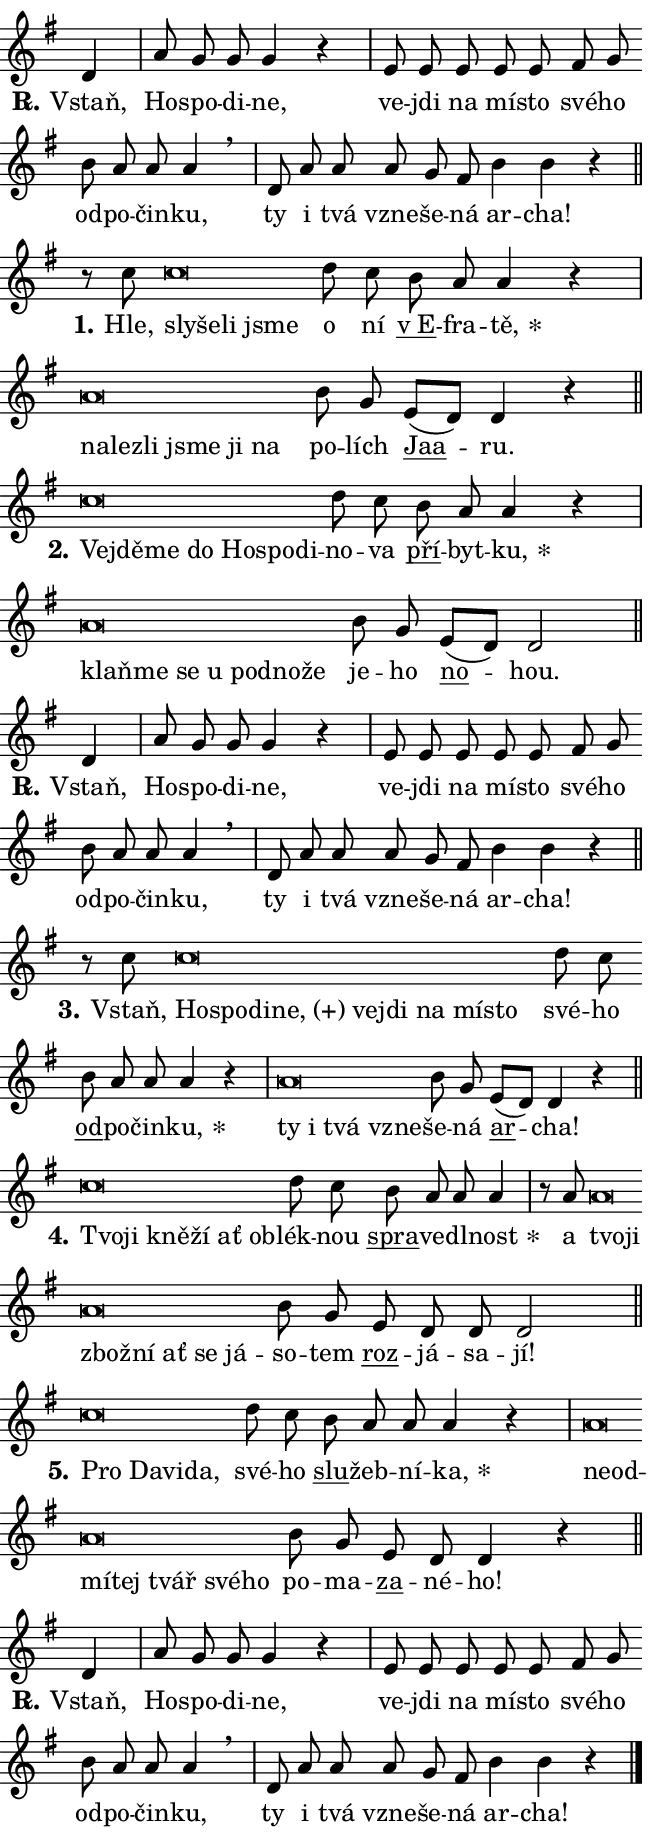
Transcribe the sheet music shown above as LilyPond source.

\version "2.24.0"
\header { tagline = "" }
\paper {
  indent = 0\cm
  top-margin = 0\cm
  right-margin = 0.13\cm % to fit lyric hyphens
  bottom-margin = 0\cm
  left-margin = 0\cm
  paper-width = 11\cm
  page-breaking = #ly:one-page-breaking
  system-system-spacing.basic-distance = #11
  score-system-spacing.basic-distance = #11
  ragged-last = ##f
}


%% Author: Thomas Morley
%% https://lists.gnu.org/archive/html/lilypond-user/2020-05/msg00002.html
#(define (line-position grob)
"Returns position of @var[grob} in current system:
   @code{'start}, if at first time-step
   @code{'end}, if at last time-step
   @code{'middle} otherwise
"
  (let* ((col (ly:item-get-column grob))
         (ln (ly:grob-object col 'left-neighbor))
         (rn (ly:grob-object col 'right-neighbor))
         (col-to-check-left (if (ly:grob? ln) ln col))
         (col-to-check-right (if (ly:grob? rn) rn col))
         (break-dir-left
           (and
             (ly:grob-property col-to-check-left 'non-musical #f)
             (ly:item-break-dir col-to-check-left)))
         (break-dir-right
           (and
             (ly:grob-property col-to-check-right 'non-musical #f)
             (ly:item-break-dir col-to-check-right))))
        (cond ((eqv? 1 break-dir-left) 'start)
              ((eqv? -1 break-dir-right) 'end)
              (else 'middle))))

#(define (tranparent-at-line-position vctor)
  (lambda (grob)
  "Relying on @code{line-position} select the relevant enry from @var{vctor}.
Used to determine transparency,"
    (case (line-position grob)
      ((end) (not (vector-ref vctor 0)))
      ((middle) (not (vector-ref vctor 1)))
      ((start) (not (vector-ref vctor 2))))))

noteHeadBreakVisibility =
#(define-music-function (break-visibility)(vector?)
"Makes @code{NoteHead}s transparent relying on @var{break-visibility}"
#{
  \override NoteHead.transparent =
    #(tranparent-at-line-position break-visibility)
#})

#(define delete-ledgers-for-transparent-note-heads
  (lambda (grob)
    "Reads whether a @code{NoteHead} is transparent.
If so this @code{NoteHead} is removed from @code{'note-heads} from
@var{grob}, which is supposed to be @code{LedgerLineSpanner}.
As a result ledgers are not printed for this @code{NoteHead}"
    (let* ((nhds-array (ly:grob-object grob 'note-heads))
           (nhds-list
             (if (ly:grob-array? nhds-array)
                 (ly:grob-array->list nhds-array)
                 '()))
           ;; Relies on the transparent-property being done before
           ;; Staff.LedgerLineSpanner.after-line-breaking is executed.
           ;; This is fragile ...
           (to-keep
             (remove
               (lambda (nhd)
                 (ly:grob-property nhd 'transparent #f))
               nhds-list)))
      ;; TODO find a better method to iterate over grob-arrays, similiar
      ;; to filter/remove etc for lists
      ;; For now rebuilt from scratch
      (set! (ly:grob-object grob 'note-heads)  '())
      (for-each
        (lambda (nhd)
          (ly:pointer-group-interface::add-grob grob 'note-heads nhd))
        to-keep))))

squashNotes = {
  \override NoteHead.X-extent = #'(-0.2 . 0.2)
  \override NoteHead.Y-extent = #'(-0.75 . 0)
  \override NoteHead.stencil =
    #(lambda (grob)
       (let ((pos (ly:grob-property grob 'staff-position)))
         (begin
           (if (< pos -7) (display "ERROR: Lower brevis then expected\n") (display ""))
           (if (<= pos -6) ly:text-interface::print ly:note-head::print))))
}
unSquashNotes = {
  \revert NoteHead.X-extent
  \revert NoteHead.Y-extent
  \revert NoteHead.stencil
}

hideNotes = \noteHeadBreakVisibility #begin-of-line-visible
unHideNotes = \noteHeadBreakVisibility #all-visible

% work-around for resetting accidentals
% https://lilypond.org/doc/v2.23/Documentation/notation/displaying-rhythms#unmetered-music
cadenzaMeasure = {
  \cadenzaOff
  \partial 1024 s1024
  \cadenzaOn
}

#(define-markup-command (accent layout props text) (markup?)
  "Underline accented syllable"
  (interpret-markup layout props
    #{\markup \override #'(offset . 4.3) \underline { #text }#}))

responsum = \markup \concat {
  "R" \hspace #-1.05 \path #0.1 #'((moveto 0 0.07) (lineto 0.9 0.8)) \hspace #0.05 "."
}

spaceSize = #0.6828661417322834 % exact space size for TeX Gyre Schola

\layout {
  \context {
    \Staff
    \remove "Time_signature_engraver"
    \override LedgerLineSpanner.after-line-breaking = #delete-ledgers-for-transparent-note-heads
  }
  \context {
    \Lyrics {
      \override LyricSpace.minimum-distance = \spaceSize
      \override LyricText.font-name = #"TeX Gyre Schola"
      \override LyricText.font-size = 1
      \override StanzaNumber.font-name = #"TeX Gyre Schola Bold"
      \override StanzaNumber.font-size = 1
    }
  }
  \context {
    \Score 
    \override NoteHead.text =
      #(lambda (grob) 
        (let ((pos (ly:grob-property grob 'staff-position)))
          #{\markup {
            \combine
              \halign #-0.55 \raise #(if (= pos -6) 0 0.5) \override #'(thickness . 2) \draw-line #'(3.2 . 0)
              \musicglyph "noteheads.sM1"
          }#}))
  }
}

% magnetic-lyrics.ily
%
%   written by
%     Jean Abou Samra <jean@abou-samra.fr>
%     Werner Lemberg <wl@gnu.org>
%
%   adapted by
%     Jiri Hon <jiri.hon@gmail.com>
%
% Version 2022-Apr-15

% https://www.mail-archive.com/lilypond-user@gnu.org/msg149350.html

#(define (Left_hyphen_pointer_engraver context)
   "Collect syllable-hyphen-syllable occurrences in lyrics and store
them in properties.  This engraver only looks to the left.  For
example, if the lyrics input is @code{foo -- bar}, it does the
following.

@itemize @bullet
@item
Set the @code{text} property of the @code{LyricHyphen} grob between
@q{foo} and @q{bar} to @code{foo}.

@item
Set the @code{left-hyphen} property of the @code{LyricText} grob with
text @q{foo} to the @code{LyricHyphen} grob between @q{foo} and
@q{bar}.
@end itemize

Use this auxiliary engraver in combination with the
@code{lyric-@/text::@/apply-@/magnetic-@/offset!} hook."
   (let ((hyphen #f)
         (text #f))
     (make-engraver
      (acknowledgers
       ((lyric-syllable-interface engraver grob source-engraver)
        (set! text grob)))
      (end-acknowledgers
       ((lyric-hyphen-interface engraver grob source-engraver)
        ;(when (not (grob::has-interface grob 'lyric-space-interface))
          (set! hyphen grob)));)
      ((stop-translation-timestep engraver)
       (when (and text hyphen)
         (ly:grob-set-object! text 'left-hyphen hyphen))
       (set! text #f)
       (set! hyphen #f)))))

#(define (lyric-text::apply-magnetic-offset! grob)
   "If the space between two syllables is less than the value in
property @code{LyricText@/.details@/.squash-threshold}, move the right
syllable to the left so that it gets concatenated with the left
syllable.

Use this function as a hook for
@code{LyricText@/.after-@/line-@/breaking} if the
@code{Left_@/hyphen_@/pointer_@/engraver} is active."
   (let ((hyphen (ly:grob-object grob 'left-hyphen #f)))
     (when hyphen
       (let ((left-text (ly:spanner-bound hyphen LEFT)))
         (when (grob::has-interface left-text 'lyric-syllable-interface)
           (let* ((common (ly:grob-common-refpoint grob left-text X))
                  (this-x-ext (ly:grob-extent grob common X))
                  (left-x-ext
                   (begin
                     ;; Trigger magnetism for left-text.
                     (ly:grob-property left-text 'after-line-breaking)
                     (ly:grob-extent left-text common X)))
                  ;; `delta` is the gap width between two syllables.
                  (delta (- (interval-start this-x-ext)
                            (interval-end left-x-ext)))
                  (details (ly:grob-property grob 'details))
                  (threshold (assoc-get 'squash-threshold details 0.2)))
             (when (< delta threshold)
               (let* (;; We have to manipulate the input text so that
                      ;; ligatures crossing syllable boundaries are not
                      ;; disabled.  For languages based on the Latin
                      ;; script this is essentially a beautification.
                      ;; However, for non-Western scripts it can be a
                      ;; necessity.
                      (lt (ly:grob-property left-text 'text))
                      (rt (ly:grob-property grob 'text))
                      (is-space (grob::has-interface hyphen 'lyric-space-interface))
                      (space (if is-space " " ""))
                      (extra-delta (if is-space spaceSize 0))
                      ;; Append new syllable.
                      (ltrt-space (if (and (string? lt) (string? rt))
                                (string-append lt space rt)
                                (make-concat-markup (list lt space rt))))
                      ;; Right-align `ltrt` to the right side.
                      (ltrt-space-markup (grob-interpret-markup
                               grob
                               (make-translate-markup
                                (cons (interval-length this-x-ext) 0)
                                (make-right-align-markup ltrt-space)))))
                 (begin
                   ;; Don't print `left-text`.
                   (ly:grob-set-property! left-text 'stencil #f)
                   ;; Set text and stencil (which holds all collected
                   ;; syllables so far) and shift it to the left.
                   (ly:grob-set-property! grob 'text ltrt-space)
                   (ly:grob-set-property! grob 'stencil ltrt-space-markup)
                   (ly:grob-translate-axis! grob (- (- delta extra-delta)) X))))))))))


#(define (lyric-hyphen::displace-bounds-first grob)
   ;; Make very sure this callback isn't triggered too early.
   (let ((left (ly:spanner-bound grob LEFT))
         (right (ly:spanner-bound grob RIGHT)))
     (ly:grob-property left 'after-line-breaking)
     (ly:grob-property right 'after-line-breaking)
     (ly:lyric-hyphen::print grob)))

squashThreshold = #0.4

\layout {
  \context {
    \Lyrics
    \consists #Left_hyphen_pointer_engraver
    \override LyricText.after-line-breaking =
      #lyric-text::apply-magnetic-offset!
    \override LyricHyphen.stencil = #lyric-hyphen::displace-bounds-first
    \override LyricText.details.squash-threshold = \squashThreshold
    \override LyricHyphen.minimum-distance = 0
    \override LyricHyphen.minimum-length = \squashThreshold
  }
}

squashText = \override LyricText.details.squash-threshold = 9999
unSquashText = \override LyricText.details.squash-threshold = \squashThreshold

leftText = \override LyricText.self-alignment-X = #LEFT
unLeftText = \revert LyricText.self-alignment-X

starOffset = #(lambda (grob) 
                (let ((x_offset (ly:self-alignment-interface::aligned-on-x-parent grob)))
                  (if (= x_offset 0) 0 (+ x_offset 1.2))))

star = #(define-music-function (syllable)(string?)
"Append star separator at the end of a syllable"
#{
  \once \override LyricText.X-offset = #starOffset
  \lyricmode { \markup {
    #syllable
    \override #'((font-name . "TeX Gyre Schola Bold")) \hspace #0.2 \lower #0.65 \larger "*"
  } }
#})

starAccent = #(define-music-function (syllable)(string?)
"Append star separator at the end of a syllable and make accent"
#{
  \once \override LyricText.X-offset = #starOffset
  \lyricmode { \markup {
    \accent #syllable
    \override #'((font-name . "TeX Gyre Schola Bold")) \hspace #0.2 \lower #0.65 \larger "*"
  } }
#})

breath = #(define-music-function (syllable)(string?)
"Append breathing indicator at the end of a syllable"
#{
  \lyricmode { \markup { #syllable "+" } }
#})

optionalBreath = #(define-music-function (syllable)(string?)
"Append optional breathing indicator at the end of a syllable"
#{
  \lyricmode { \markup { #syllable "(+)" } }
#})


\score {
    <<
        \new Voice = "melody" { \cadenzaOn \key g \major \relative { d'4 \cadenzaMeasure \bar "|" a'8 g g g4 r \cadenzaMeasure \bar "|" e8 e e e e \bar "" fis g \bar "" b a a a4 \breathe \cadenzaMeasure \bar "|" d,8 a' a \bar "" a g fis b4 b r \cadenzaMeasure \bar "||" \break } }
        \new Lyrics \lyricsto "melody" { \lyricmode { \set stanza = \responsum
Vstaň, Ho -- spo -- di -- ne, ve -- jdi na mí -- sto své -- ho od -- po -- čin -- ku, ty i tvá vzne -- še -- ná ar -- cha! } }
    >>
    \layout {}
}

\score {
    <<
        \new Voice = "melody" { \cadenzaOn \key g \major \relative { r8 c''8 \squashNotes c\breve*1/16 \hideNotes \breve*1/16 \bar "" \breve*1/16 \breve*1/16 \bar "" \unHideNotes \unSquashNotes d8 c \bar "" b a a4 r \cadenzaMeasure \bar "|" \squashNotes a\breve*1/16 \hideNotes \breve*1/16 \bar "" \breve*1/16 \bar "" \breve*1/16 \bar "" \breve*1/16 \breve*1/16 \bar "" \unHideNotes \unSquashNotes b8 g \bar "" e[( d)] d4 r \cadenzaMeasure \bar "||" \break } }
        \new Lyrics \lyricsto "melody" { \lyricmode { \set stanza = "1."
Hle, \leftText sly -- \squashText še -- li jsme \unLeftText \unSquashText o ní \markup \accent "v E" -- fra -- \star tě, \leftText na -- \squashText lez -- li jsme ji na \unLeftText \unSquashText po -- lích \markup \accent Jaa -- ru. } }
    >>
    \layout {}
}

\score {
    <<
        \new Voice = "melody" { \cadenzaOn \key g \major \relative { \squashNotes c''\breve*1/16 \hideNotes \breve*1/16 \bar "" \breve*1/16 \bar "" \breve*1/16 \bar "" \breve*1/16 \bar "" \breve*1/16 \breve*1/16 \bar "" \unHideNotes \unSquashNotes d8 c \bar "" b a a4 r \cadenzaMeasure \bar "|" \squashNotes a\breve*1/16 \hideNotes \breve*1/16 \bar "" \breve*1/16 \bar "" \breve*1/16 \bar "" \breve*1/16 \bar "" \breve*1/16 \breve*1/16 \bar "" \unHideNotes \unSquashNotes b8 g \bar "" e[( d)] d2 \cadenzaMeasure \bar "||" \break } }
        \new Lyrics \lyricsto "melody" { \lyricmode { \set stanza = "2."
\leftText Ve -- \squashText jdě -- me do Ho -- spo -- di -- \unLeftText \unSquashText no -- va \markup \accent pří -- byt -- \star ku, \leftText klaň -- \squashText me se u pod -- no -- že \unLeftText \unSquashText je -- ho \markup \accent no -- hou. } }
    >>
    \layout {}
}

\score {
    <<
        \new Voice = "melody" { \cadenzaOn \key g \major \relative { d'4 \cadenzaMeasure \bar "|" a'8 g g g4 r \cadenzaMeasure \bar "|" e8 e e e e \bar "" fis g \bar "" b a a a4 \breathe \cadenzaMeasure \bar "|" d,8 a' a \bar "" a g fis b4 b r \cadenzaMeasure \bar "||" \break } }
        \new Lyrics \lyricsto "melody" { \lyricmode { \set stanza = \responsum
Vstaň, Ho -- spo -- di -- ne, ve -- jdi na mí -- sto své -- ho od -- po -- čin -- ku, ty i tvá vzne -- še -- ná ar -- cha! } }
    >>
    \layout {}
}

\score {
    <<
        \new Voice = "melody" { \cadenzaOn \key g \major \relative { r8 c''8 \squashNotes c\breve*1/16 \hideNotes \breve*1/16 \bar "" \breve*1/16 \bar "" \breve*1/16 \bar "" \breve*1/16 \bar "" \breve*1/16 \bar "" \breve*1/16 \bar "" \breve*1/16 \breve*1/16 \bar "" \unHideNotes \unSquashNotes d8 c \bar "" b a a a4 r \cadenzaMeasure \bar "|" \squashNotes a\breve*1/16 \hideNotes \breve*1/16 \bar "" \breve*1/16 \breve*1/16 \bar "" \unHideNotes \unSquashNotes b8 g \bar "" e[( d)] d4 r \cadenzaMeasure \bar "||" \break } }
        \new Lyrics \lyricsto "melody" { \lyricmode { \set stanza = "3."
Vstaň, \leftText Ho -- \squashText spo -- di -- \optionalBreath ne, ve -- jdi na mí -- sto \unLeftText \unSquashText své -- ho \markup \accent od -- po -- čin -- \star ku, \leftText ty \squashText i tvá vzne -- \unLeftText \unSquashText še -- ná \markup \accent ar -- cha! } }
    >>
    \layout {}
}

\score {
    <<
        \new Voice = "melody" { \cadenzaOn \key g \major \relative { \squashNotes c''\breve*1/16 \hideNotes \breve*1/16 \bar "" \breve*1/16 \bar "" \breve*1/16 \bar "" \breve*1/16 \breve*1/16 \bar "" \unHideNotes \unSquashNotes d8 c \bar "" b a a a4 \cadenzaMeasure \bar "|" r8 a8 \squashNotes a\breve*1/16 \hideNotes \breve*1/16 \bar "" \breve*1/16 \bar "" \breve*1/16 \bar "" \breve*1/16 \bar "" \breve*1/16 \breve*1/16 \bar "" \unHideNotes \unSquashNotes b8 g \bar "" e d d d2 \cadenzaMeasure \bar "||" \break } }
        \new Lyrics \lyricsto "melody" { \lyricmode { \set stanza = "4."
\leftText Tvo -- \squashText ji kně -- ží ať ob -- \unLeftText \unSquashText lék -- nou \markup \accent spra -- ve -- dl -- \star nost a \leftText tvo -- \squashText ji zbož -- ní ať se já -- \unLeftText \unSquashText so -- tem \markup \accent roz -- já -- sa -- jí! } }
    >>
    \layout {}
}

\score {
    <<
        \new Voice = "melody" { \cadenzaOn \key g \major \relative { \squashNotes c''\breve*1/16 \hideNotes \breve*1/16 \bar "" \breve*1/16 \breve*1/16 \bar "" \unHideNotes \unSquashNotes d8 c \bar "" b a a a4 r \cadenzaMeasure \bar "|" \squashNotes a\breve*1/16 \hideNotes \breve*1/16 \bar "" \breve*1/16 \bar "" \breve*1/16 \bar "" \breve*1/16 \bar "" \breve*1/16 \breve*1/16 \bar "" \unHideNotes \unSquashNotes b8 g \bar "" e d d4 r \cadenzaMeasure \bar "||" \break } }
        \new Lyrics \lyricsto "melody" { \lyricmode { \set stanza = "5."
\leftText Pro \squashText Da -- vi -- da, \unLeftText \unSquashText své -- ho \markup \accent slu -- žeb -- ní -- \star ka, \leftText ne -- \squashText od -- mí -- tej tvář své -- ho \unLeftText \unSquashText po -- ma -- \markup \accent za -- né -- ho! } }
    >>
    \layout {}
}

\score {
    <<
        \new Voice = "melody" { \cadenzaOn \key g \major \relative { d'4 \cadenzaMeasure \bar "|" a'8 g g g4 r \cadenzaMeasure \bar "|" e8 e e e e \bar "" fis g \bar "" b a a a4 \breathe \cadenzaMeasure \bar "|" d,8 a' a \bar "" a g fis b4 b r \cadenzaMeasure \bar "||" \break } \bar "|." }
        \new Lyrics \lyricsto "melody" { \lyricmode { \set stanza = \responsum
Vstaň, Ho -- spo -- di -- ne, ve -- jdi na mí -- sto své -- ho od -- po -- čin -- ku, ty i tvá vzne -- še -- ná ar -- cha! } }
    >>
    \layout {}
}
